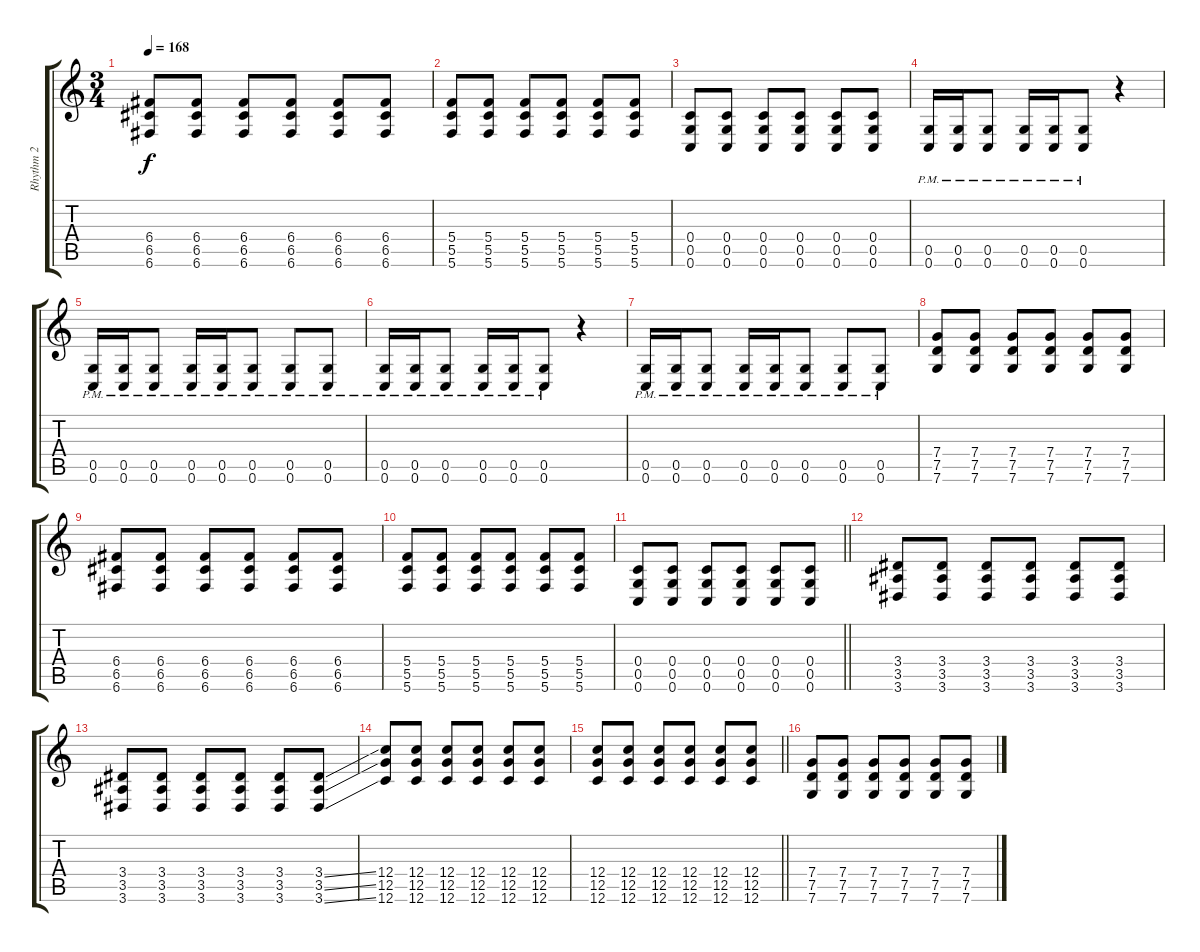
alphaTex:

\track ("Rhythm 2" "Rhythm 2") {instrument distortionguitar}
\staff {score tabs}
\tuning (D4 A3 F3 C3 G2 C2) {hide}
\ts (3 4)
\tempo 168
\clef g2
\ks c
(6.4 6.5 6.6).8{dy f} (6.4 6.5 6.6).8 (6.4 6.5 6.6).8 (6.4 6.5 6.6).8 (6.4 6.5 6.6).8 (6.4 6.5 6.6).8 |
(5.4 5.5 5.6).8 (5.4 5.5 5.6).8 (5.4 5.5 5.6).8 (5.4 5.5 5.6).8 (5.4 5.5 5.6).8 (5.4 5.5 5.6).8 |
(0.4 0.5 0.6).8 (0.4 0.5 0.6).8 (0.4 0.5 0.6).8 (0.4 0.5 0.6).8 (0.4 0.5 0.6).8 (0.4 0.5 0.6).8 |
(0.5{pm} 0.6{pm}).16 (0.5{pm} 0.6{pm}).16 (0.5{pm} 0.6{pm}).8 (0.5{pm} 0.6{pm}).16 (0.5{pm} 0.6{pm}).16 (0.5{pm} 0.6{pm}).8 r.4 |
(0.5{pm} 0.6{pm}).16 (0.5{pm} 0.6{pm}).16 (0.5{pm} 0.6{pm}).8 (0.5{pm} 0.6{pm}).16 (0.5{pm} 0.6{pm}).16 (0.5{pm} 0.6{pm}).8 (0.5{pm} 0.6{pm}).8 (0.5{pm} 0.6{pm}).8 |
(0.5{pm} 0.6{pm}).16 (0.5{pm} 0.6{pm}).16 (0.5{pm} 0.6{pm}).8 (0.5{pm} 0.6{pm}).16 (0.5{pm} 0.6{pm}).16 (0.5{pm} 0.6{pm}).8 r.4 |
(0.5{pm} 0.6{pm}).16 (0.5{pm} 0.6{pm}).16 (0.5{pm} 0.6{pm}).8 (0.5{pm} 0.6{pm}).16 (0.5{pm} 0.6{pm}).16 (0.5{pm} 0.6{pm}).8 (0.5{pm} 0.6{pm}).8 (0.5{pm} 0.6{pm}).8 |
(7.4 7.5 7.6).8 (7.4 7.5 7.6).8 (7.4 7.5 7.6).8 (7.4 7.5 7.6).8 (7.4 7.5 7.6).8 (7.4 7.5 7.6).8 |
(6.4 6.5 6.6).8 (6.4 6.5 6.6).8 (6.4 6.5 6.6).8 (6.4 6.5 6.6).8 (6.4 6.5 6.6).8 (6.4 6.5 6.6).8 |
(5.4 5.5 5.6).8 (5.4 5.5 5.6).8 (5.4 5.5 5.6).8 (5.4 5.5 5.6).8 (5.4 5.5 5.6).8 (5.4 5.5 5.6).8 |
\barLineRight lightlight
(0.4 0.5 0.6).8 (0.4 0.5 0.6).8 (0.4 0.5 0.6).8 (0.4 0.5 0.6).8 (0.4 0.5 0.6).8 (0.4 0.5 0.6).8 |
(3.4 3.5 3.6).8 (3.4 3.5 3.6).8 (3.4 3.5 3.6).8 (3.4 3.5 3.6).8 (3.4 3.5 3.6).8 (3.4 3.5 3.6).8 |
(3.4 3.5 3.6).8 (3.4 3.5 3.6).8 (3.4 3.5 3.6).8 (3.4 3.5 3.6).8 (3.4 3.5 3.6).8 (3.4{ss} 3.5{ss} 3.6{ss}).8 |
(12.4 12.5 12.6).8 (12.4 12.5 12.6).8 (12.4 12.5 12.6).8 (12.4 12.5 12.6).8 (12.4 12.5 12.6).8 (12.4 12.5 12.6).8 |
\barLineRight lightlight
(12.4 12.5 12.6).8 (12.4 12.5 12.6).8 (12.4 12.5 12.6).8 (12.4 12.5 12.6).8 (12.4 12.5 12.6).8 (12.4 12.5 12.6).8 |
(7.4 7.5 7.6).8 (7.4 7.5 7.6).8 (7.4 7.5 7.6).8 (7.4 7.5 7.6).8 (7.4 7.5 7.6).8 (7.4 7.5 7.6).8
